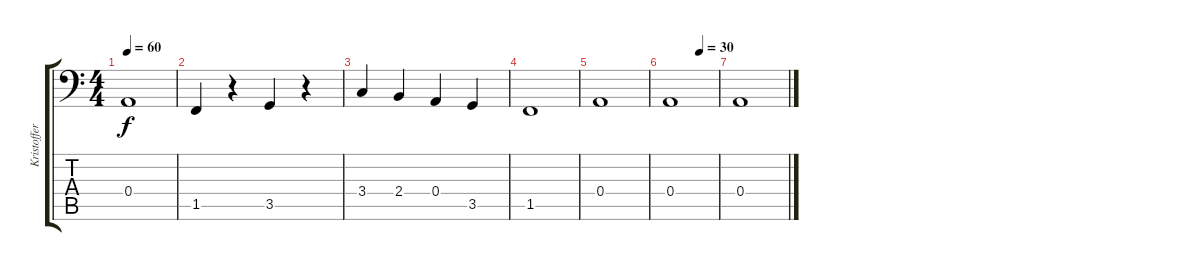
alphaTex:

\track ("Kristoffer Gildenlow" "Kristoffer") {instrument electricbassfinger}
\staff {score tabs}
\tuning (C3 G2 D2 A1 E1 B0) {hide}
\ts (4 4)
\tempo 60
\clef f4
\ks c
0.4.1{dy f} |
1.5.4 r.4 3.5.4 r.4 |
3.4.4 2.4.4 0.4.4 3.5.4 |
1.5.1 |
0.4.1 |
\tempo (30 0.625)
0.4.1 |
0.4.1
